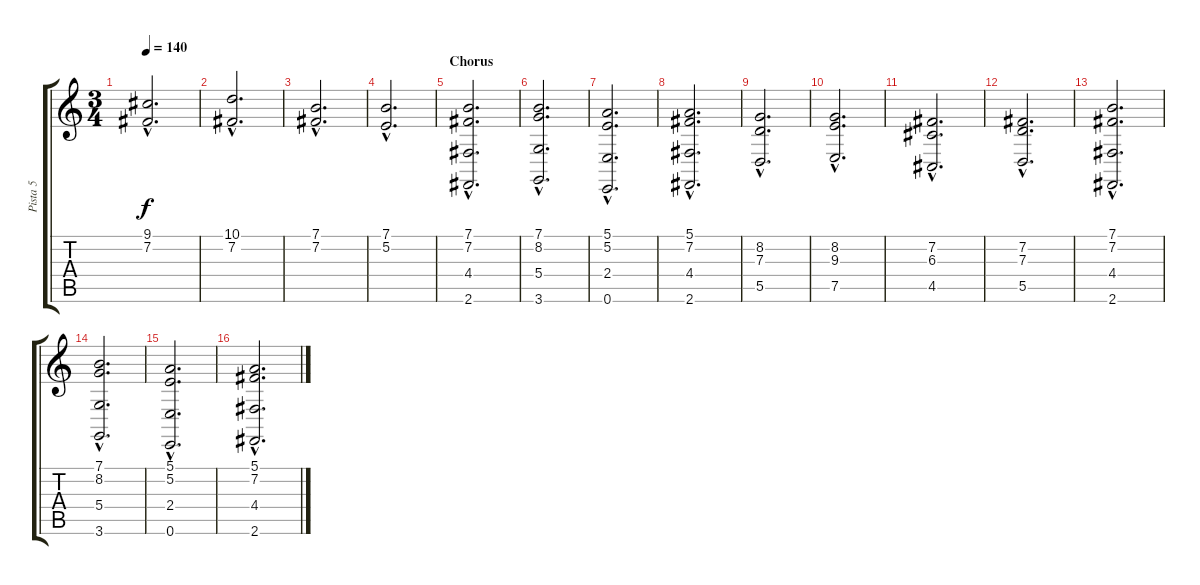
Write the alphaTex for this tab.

\track ("Pista 5" "Pista 5") {instrument stringensemble2}
\staff {score tabs}
\tuning (E4 B3 G3 D3 A2 E2) {hide}
\ts (3 4)
\tempo 140
\clef g2
\ks c
(9.1{hac} 7.2{hac}).2{d dy f} |
(10.1{hac} 7.2{hac}).2{d} |
(7.1{hac} 7.2{hac}).2{d} |
(7.1{hac} 5.2{hac}).2{d} |
\section ("" "Chorus")
(7.1{hac} 7.2{hac} 4.4{hac} 2.6{hac}).2{d} |
(7.1{hac} 8.2{hac} 5.4{hac} 3.6{hac}).2{d} |
(5.1{hac} 5.2{hac} 2.4{hac} 0.6{hac}).2{d} |
(5.1{hac} 7.2{hac} 4.4{hac} 2.6{hac}).2{d} |
(8.2{hac} 7.3{hac} 5.5{hac}).2{d} |
(8.2{hac} 9.3{hac} 7.5{hac}).2{d} |
(7.2{hac} 6.3{hac} 4.5{hac}).2{d} |
(7.2{hac} 7.3{hac} 5.5{hac}).2{d} |
(7.1{hac} 7.2{hac} 4.4{hac} 2.6{hac}).2{d} |
(7.1{hac} 8.2{hac} 5.4{hac} 3.6{hac}).2{d} |
(5.1{hac} 5.2{hac} 2.4{hac} 0.6{hac}).2{d} |
(5.1{hac} 7.2{hac} 4.4{hac} 2.6{hac}).2{d}
